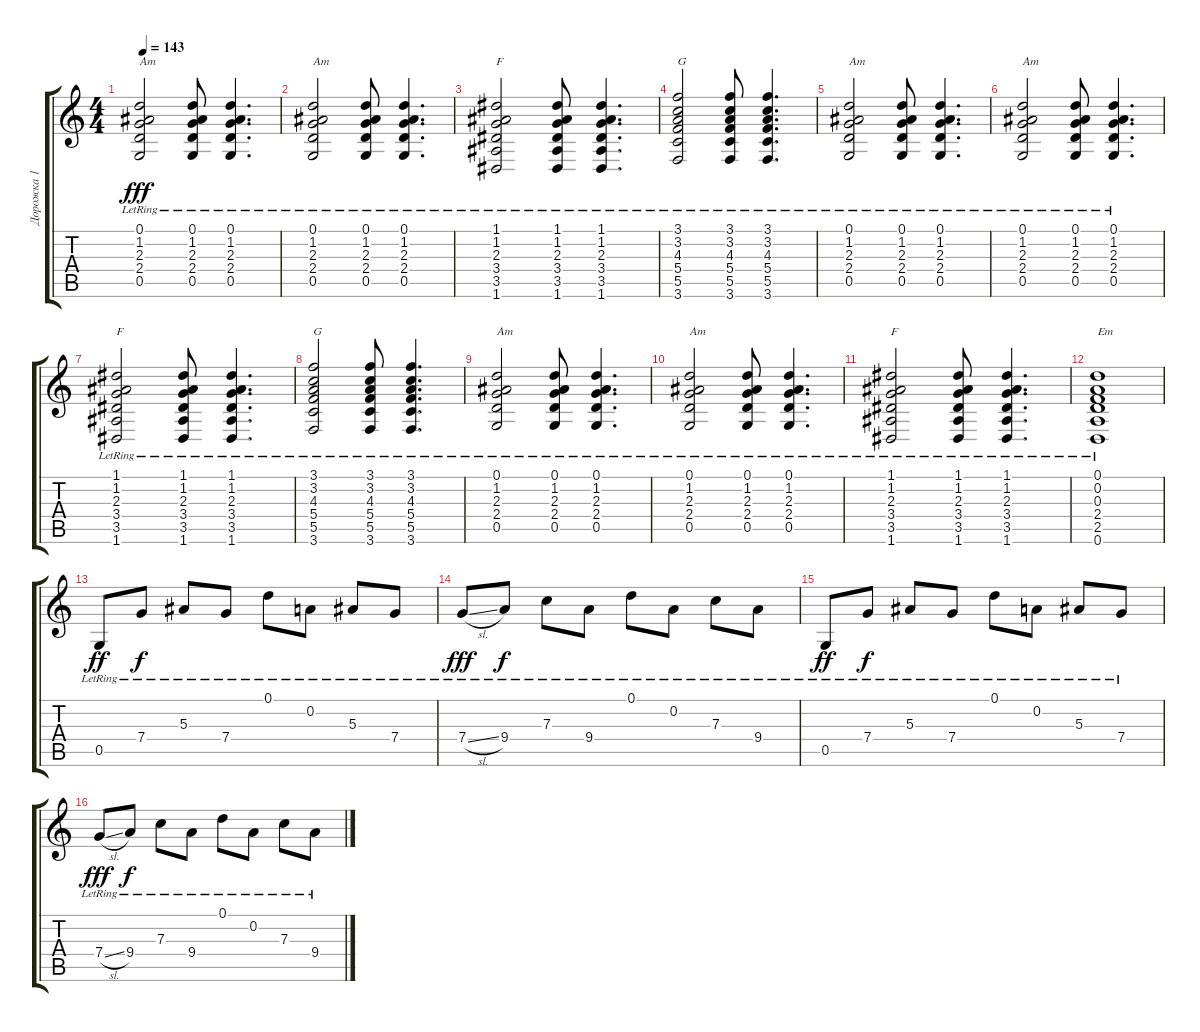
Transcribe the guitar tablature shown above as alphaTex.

\track ("Дорожка 1" "Дорожка 1") {instrument electricguitarjazz}
\staff {score tabs}
\tuning (D4 A3 F3 C3 G2 D2) {hide}
\ts (4 4)
\tempo 143
\clef g2
\ks c
(0.1{lr} 1.2{lr} 2.3{lr} 2.4{lr} 0.5{lr}).2{txt "Am" dy fff} (0.1{lr} 1.2{lr} 2.3{lr} 2.4{lr} 0.5{lr}).8 (0.1{lr} 1.2{lr} 2.3{lr} 2.4{lr} 0.5{lr}).4{d} |
(0.1{lr} 1.2{lr} 2.3{lr} 2.4{lr} 0.5{lr}).2{txt "Am"} (0.1{lr} 1.2{lr} 2.3{lr} 2.4{lr} 0.5{lr}).8 (0.1{lr} 1.2{lr} 2.3{lr} 2.4{lr} 0.5{lr}).4{d} |
(1.1{lr} 1.2{lr} 2.3{lr} 3.4{lr} 3.5{lr} 1.6{lr}).2{txt "F"} (1.1{lr} 1.2{lr} 2.3{lr} 3.4{lr} 3.5{lr} 1.6{lr}).8 (1.1{lr} 1.2{lr} 2.3{lr} 3.4{lr} 3.5{lr} 1.6{lr}).4{d} |
(3.1{lr} 3.2{lr} 4.3{lr} 5.4{lr} 5.5{lr} 3.6{lr}).2{txt "G"} (3.1{lr} 3.2{lr} 4.3{lr} 5.4{lr} 5.5{lr} 3.6{lr}).8 (3.1{lr} 3.2{lr} 4.3{lr} 5.4{lr} 5.5{lr} 3.6{lr}).4{d} |
(0.1{lr} 1.2{lr} 2.3{lr} 2.4{lr} 0.5{lr}).2{txt "Am"} (0.1{lr} 1.2{lr} 2.3{lr} 2.4{lr} 0.5{lr}).8 (0.1{lr} 1.2{lr} 2.3{lr} 2.4{lr} 0.5{lr}).4{d} |
(0.1{lr} 1.2{lr} 2.3{lr} 2.4{lr} 0.5{lr}).2{txt "Am"} (0.1{lr} 1.2{lr} 2.3{lr} 2.4{lr} 0.5{lr}).8 (0.1{lr} 1.2{lr} 2.3{lr} 2.4{lr} 0.5{lr}).4{d} |
(1.1{lr} 1.2{lr} 2.3{lr} 3.4{lr} 3.5{lr} 1.6{lr}).2{txt "F"} (1.1{lr} 1.2{lr} 2.3{lr} 3.4{lr} 3.5{lr} 1.6{lr}).8 (1.1{lr} 1.2{lr} 2.3{lr} 3.4{lr} 3.5{lr} 1.6{lr}).4{d} |
(3.1{lr} 3.2{lr} 4.3{lr} 5.4{lr} 5.5{lr} 3.6{lr}).2{txt "G"} (3.1{lr} 3.2{lr} 4.3{lr} 5.4{lr} 5.5{lr} 3.6{lr}).8 (3.1{lr} 3.2{lr} 4.3{lr} 5.4{lr} 5.5{lr} 3.6{lr}).4{d} |
(0.1{lr} 1.2{lr} 2.3{lr} 2.4{lr} 0.5{lr}).2{txt "Am"} (0.1{lr} 1.2{lr} 2.3{lr} 2.4{lr} 0.5{lr}).8 (0.1{lr} 1.2{lr} 2.3{lr} 2.4{lr} 0.5{lr}).4{d} |
(0.1{lr} 1.2{lr} 2.3{lr} 2.4{lr} 0.5{lr}).2{txt "Am"} (0.1{lr} 1.2{lr} 2.3{lr} 2.4{lr} 0.5{lr}).8 (0.1{lr} 1.2{lr} 2.3{lr} 2.4{lr} 0.5{lr}).4{d} |
(1.1{lr} 1.2{lr} 2.3{lr} 3.4{lr} 3.5{lr} 1.6{lr}).2{txt "F"} (1.1{lr} 1.2{lr} 2.3{lr} 3.4{lr} 3.5{lr} 1.6{lr}).8 (1.1{lr} 1.2{lr} 2.3{lr} 3.4{lr} 3.5{lr} 1.6{lr}).4{d} |
(0.1{lr} 0.2{lr} 0.3{lr} 2.4{lr} 2.5{lr} 0.6{lr}).1{txt "Em"} |
0.5{lr}.8{dy ff} 7.4{lr}.8{dy f} 5.3{lr}.8 7.4{lr}.8 0.1{lr}.8 0.2{lr}.8 5.3{lr}.8 7.4{lr}.8 |
7.4{sl lr}.8{dy fff} 9.4{lr}.8{dy f} 7.3{lr}.8 9.4{lr}.8 0.1{lr}.8 0.2{lr}.8 7.3{lr}.8 9.4{lr}.8 |
0.5{lr}.8{dy ff} 7.4{lr}.8{dy f} 5.3{lr}.8 7.4{lr}.8 0.1{lr}.8 0.2{lr}.8 5.3{lr}.8 7.4{lr}.8 |
7.4{sl lr}.8{dy fff} 9.4{lr}.8{dy f} 7.3{lr}.8 9.4{lr}.8 0.1{lr}.8 0.2{lr}.8 7.3{lr}.8 9.4{lr}.8
